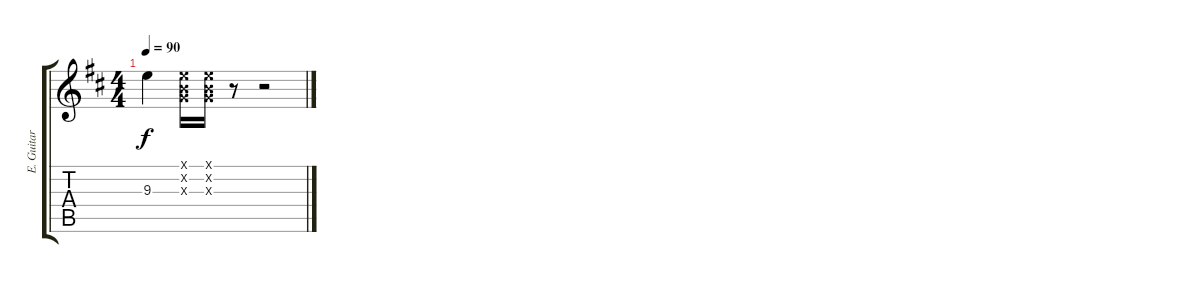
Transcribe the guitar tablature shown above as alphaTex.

\track ("E. Guitar" "E. Guitar") {instrument overdrivenguitar}
\staff {score tabs}
\tuning (E4 B3 G3 D3 A2 E2) {hide}
\ts (4 4)
\tempo 90
\clef g2
\ks d
9.3{t}.4{dy f} (0.1{x} 0.2{x} 0.3{x}).16 (0.1{x} 0.2{x} 0.3{x}).16 r.8 r.2
